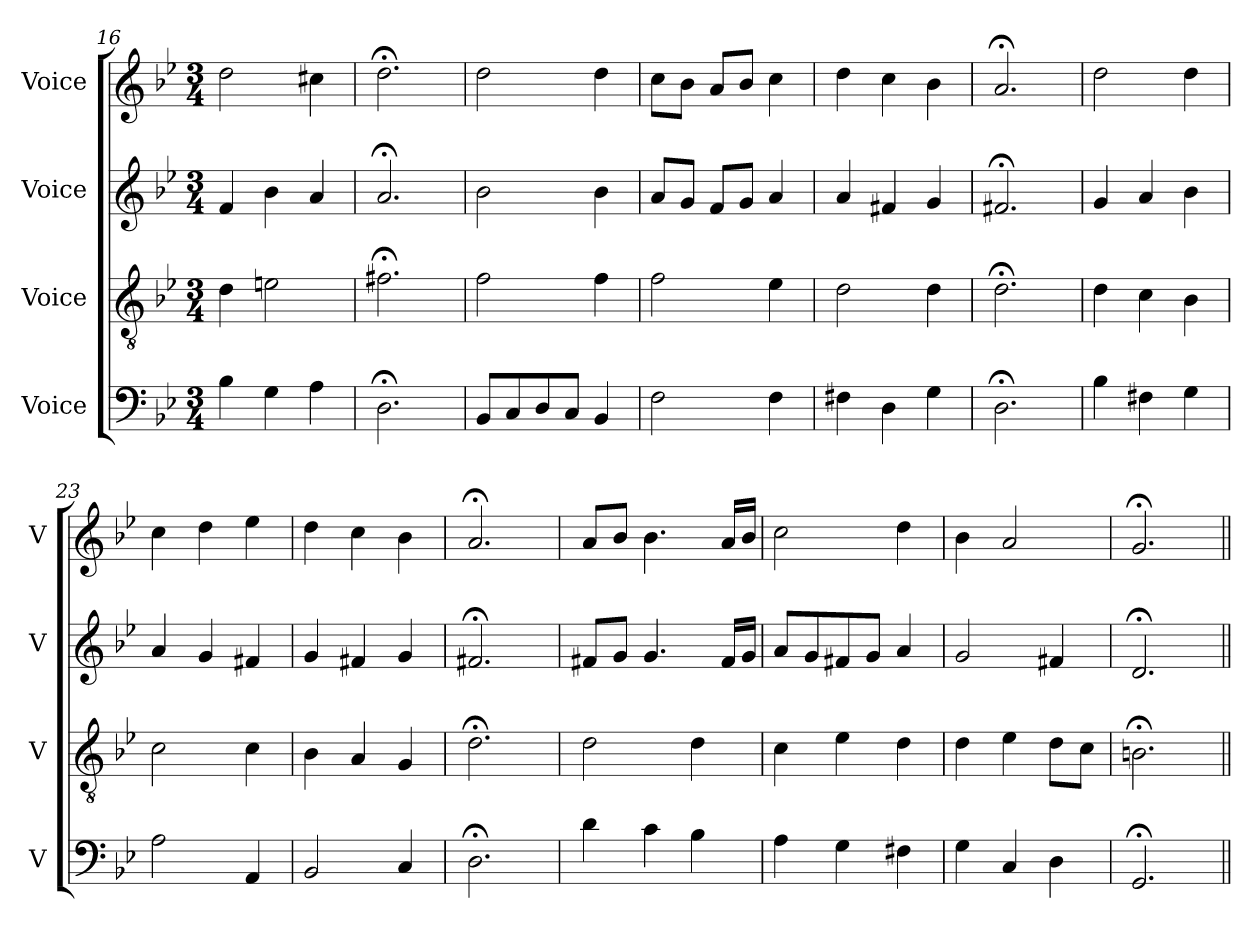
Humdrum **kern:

**kern	**kern	**kern	**kern
*part4	*part3	*part2	*part1
*staff4	*staff3	*staff2	*staff1
*I"Voice	*I"Voice	*I"Voice	*I"Voice
*I'V	*I'V	*I'V	*I'V
*clefF4	*clefGv2	*clefG2	*clefG2
*k[b-e-]	*k[b-e-]	*k[b-e-]	*k[b-e-]
*M3/4	*M3/4	*M3/4	*M3/4
=16	=16	=16	=16
4B-	4d	4f	2dd
4G	2en	4b-	.
4A	.	4a	4cc#X
=17	=17	=17	=17
2.D;<	2.f#X;<	2.a;<	2.dd;<
=18	=18	=18	=18
8BB-L	2f	2b-	2dd
8C	.	.	.
8D	.	.	.
8CJ	.	.	.
4BB-	4f	4b-	4dd
=19	=19	=19	=19
2F	2f	8aL	8ccL
.	.	8gJ	8b-J
.	.	8fL	8aL
.	.	8gJ	8b-J
4F	4e-	4a	4cc
=20	=20	=20	=20
4F#X	2d	4a	4dd
4D	.	4f#X	4cc
4G	4d	4g	4b-
=21	=21	=21	=21
2.D;<	2.d;<	2.f#X;<	2.a;<
=22	=22	=22	=22
4B-	4d	4g	2dd
4F#X	4c	4a	.
4G	4B-	4b-	4dd
=23	=23	=23	=23
2A	2c	4a	4cc
.	.	4g	4dd
4AA	4c	4f#X	4ee-
=24	=24	=24	=24
2BB-	4B-	4g	4dd
.	4A	4f#X	4cc
4C	4G	4g	4b-
=25	=25	=25	=25
2.D;<	2.d;<	2.f#X;<	2.a;<
=26	=26	=26	=26
4d	2d	8f#XL	8aL
.	.	8gJ	8b-J
4c	.	4.g	4.b-
4B-	4d	.	.
.	.	16f#LL	16aLL
.	.	16gJJ	16b-JJ
=27	=27	=27	=27
4A	4c	8aL	2cc
.	.	8g	.
4G	4e-	8f#X	.
.	.	8gJ	.
4F#X	4d	4a	4dd
=28	=28	=28	=28
4G	4d	2g	4b-
4C	4e-	.	2a
4D	8dL	4f#X	.
.	8cJ	.	.
=29	=29	=29	=29
2.GG;<	2.Bn;<	2.d;<	2.g;<
=||	=||	=||	=||
*-	*-	*-	*-
